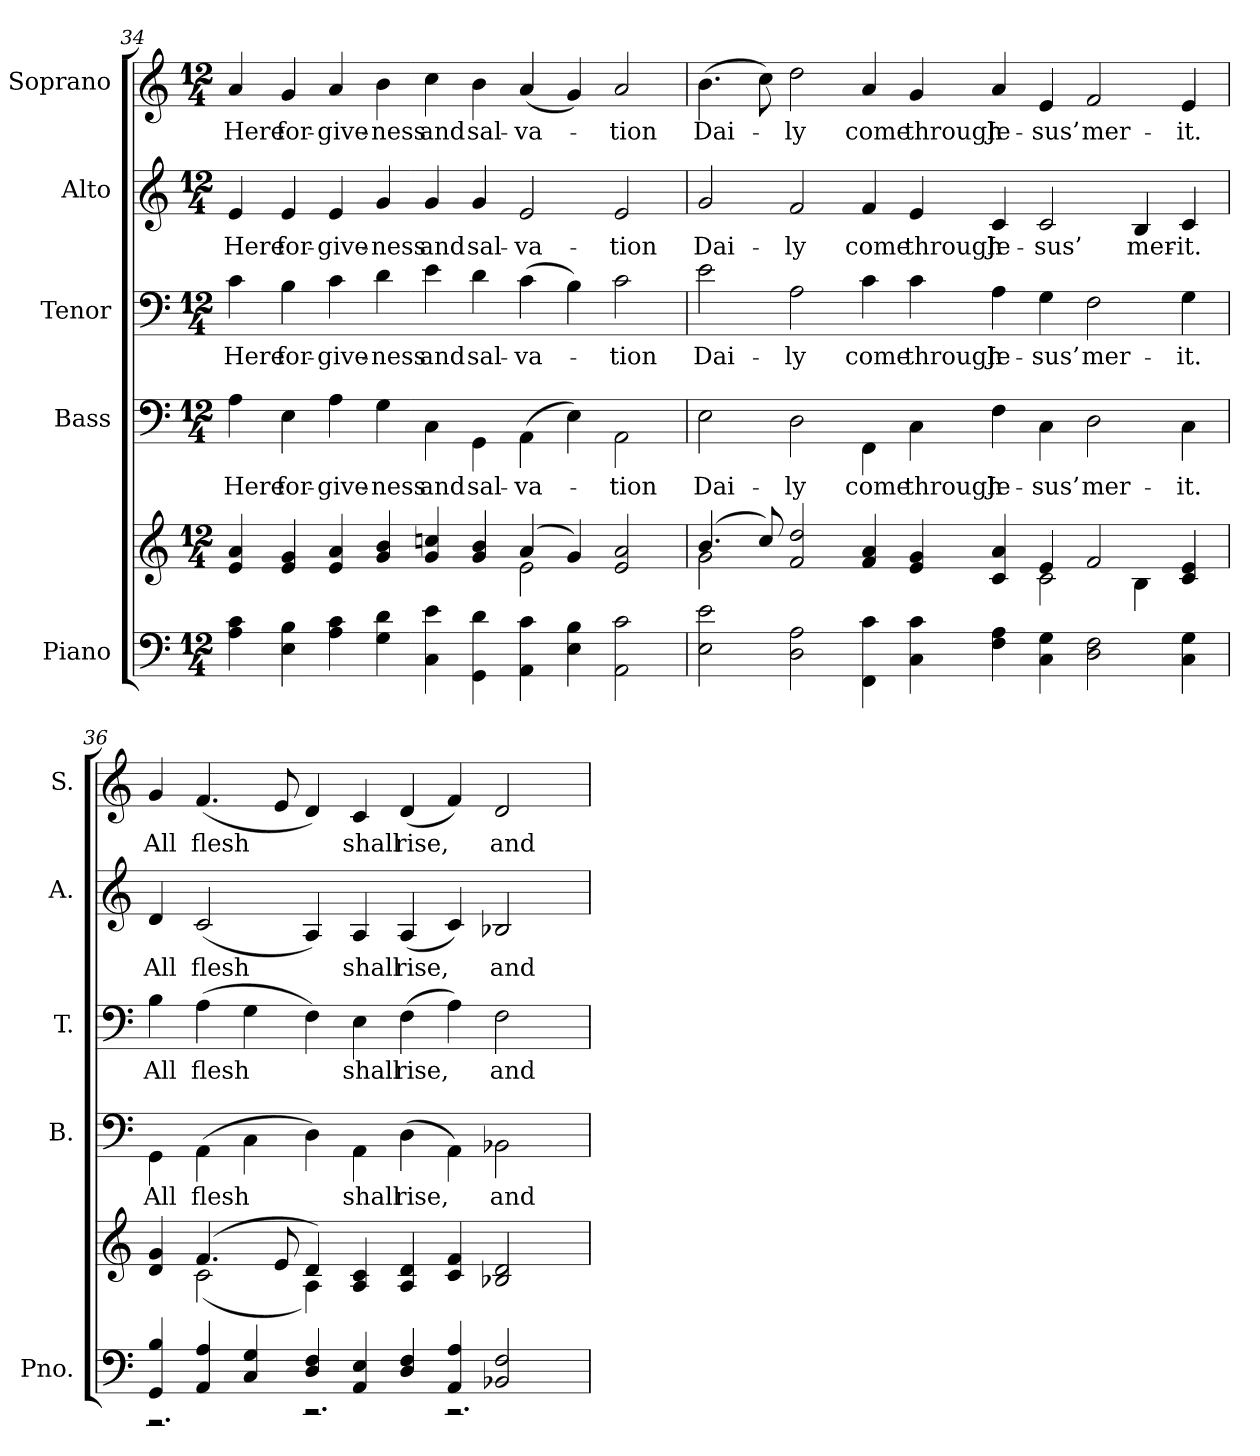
**kern	**kern	**kern	**text	**kern	**text	**kern	**text	**kern	**text
*part5	*part5	*part4	*part4	*part3	*part3	*part2	*part2	*part1	*part1
*staff6	*staff5	*staff4	*staff4	*staff3	*staff3	*staff2	*staff2	*staff1	*staff1
*I"Piano	*	*I"Bass	*	*I"Tenor	*	*I"Alto	*	*I"Soprano	*
*I'Pno.	*	*I'B.	*	*I'T.	*	*I'A.	*	*I'S.	*
!!LO:LB:g=z
*clefF4	*clefG2	*clefF4	*	*clefF4	*	*clefG2	*	*clefG2	*
*k[]	*k[]	*k[]	*	*k[]	*	*k[]	*	*k[]	*
*C:	*C:	*C:	*	*C:	*	*C:	*	*C:	*
*M12/4	*M12/4	*M12/4	*	*M12/4	*	*M12/4	*	*M12/4	*
=34	=34	=34	=34	=34	=34	=34	=34	=34	=34
*	*^	*	*	*	*	*	*	*	*
!	!	!	!	!LO:LY:b:color=#000000	!	!	!	!	!	!
!	!	!	!	!	!	!LO:LY:b:color=#000000	!	!	!	!
!	!	!	!	!	!	!	!	!LO:LY:b:color=#000000	!	!
!	!	!	!	!	!	!	!	!	!	!LO:LY:b:color=#000000
4Ai\ 4ci	4ei/ 4ai	1ryy	4Ai\	Here	4ci\	Here	4ei/	Here	4ai/	Here
!	!	!	!	!LO:LY:b:color=#000000	!	!	!	!	!	!
!	!	!	!	!	!	!LO:LY:b:color=#000000	!	!	!	!
!	!	!	!	!	!	!	!	!LO:LY:b:color=#000000	!	!
!	!	!	!	!	!	!	!	!	!	!LO:LY:b:color=#000000
4Ei\ 4Bi	4ei/ 4gi	.	4Ei\	for-	4Bi\	for-	4ei/	for-	4gi/	for-
!	!	!	!	!LO:LY:b:color=#000000	!	!	!	!	!	!
!	!	!	!	!	!	!LO:LY:b:color=#000000	!	!	!	!
!	!	!	!	!	!	!	!	!LO:LY:b:color=#000000	!	!
!	!	!	!	!	!	!	!	!	!	!LO:LY:b:color=#000000
4Ai\ 4ci	4ei/ 4ai	.	4Ai\	-give-	4ci\	-give-	4ei/	-give-	4ai/	-give-
!	!	!	!	!LO:LY:b:color=#000000	!	!	!	!	!	!
!	!	!	!	!	!	!LO:LY:b:color=#000000	!	!	!	!
!	!	!	!	!	!	!	!	!LO:LY:b:color=#000000	!	!
!	!	!	!	!	!	!	!	!	!	!LO:LY:b:color=#000000
4Gi\ 4di	4gi/ 4bi	.	4Gi\	-ness	4di\	-ness	4gi/	-ness	4bi\	-ness
!	!	!	!	!LO:LY:b:color=#000000	!	!	!	!	!	!
!	!	!	!	!	!	!LO:LY:b:color=#000000	!	!	!	!
!	!	!	!	!	!	!	!	!LO:LY:b:color=#000000	!	!
!	!	!	!	!	!	!	!	!	!	!LO:LY:b:color=#000000
4Ci\ 4ei	4gi/ 4ccni	2ryy	4Ci\	and	4ei\	and	4gi/	and	4cci\	and
!	!	!	!	!LO:LY:b:color=#000000	!	!	!	!	!	!
!	!	!	!	!	!	!LO:LY:b:color=#000000	!	!	!	!
!	!	!	!	!	!	!	!	!LO:LY:b:color=#000000	!	!
!	!	!	!	!	!	!	!	!	!	!LO:LY:b:color=#000000
4GGi\ 4di	4gi/ 4bi	.	4GGi\	sal-	4di\	sal-	4gi/	sal-	4bi\	sal-
!	!	!	!	!LO:LY:b:color=#000000	!	!	!	!	!	!
!	!	!	!	!	!	!LO:LY:b:color=#000000	!	!	!	!
!	!	!	!	!	!	!	!	!LO:LY:b:color=#000000	!	!
!	!	!	!	!	!	!	!	!	!	!LO:LY:b:color=#000000
4AAi\ 4ci	(4ai/	2ei\	(4AAi\	-va-	(4ci\	-va-	2ei/	-va-	(4ai/	-va-
4Ei\ 4Bi	4gi/)	.	4Ei\)	.	4Bi\)	.	.	.	4gi/)	.
!	!	!	!	!LO:LY:b:color=#000000	!	!	!	!	!	!
!	!	!	!	!	!	!LO:LY:b:color=#000000	!	!	!	!
!	!	!	!	!	!	!	!	!LO:LY:b:color=#000000	!	!
!	!	!	!	!	!	!	!	!	!	!LO:LY:b:color=#000000
2AAi\ 2ci	2ei/ 2ai	2ryy	2AAi\	-tion	2ci\	-tion	2ei/	-tion	2ai/	-tion
!!LO:PB:g=z
=35	=35	=35	=35	=35	=35	=35	=35	=35	=35	=35
!	!	!	!	!LO:LY:b:color=#000000	!	!	!	!	!	!
!	!	!	!	!	!	!LO:LY:b:color=#000000	!	!	!	!
!	!	!	!	!	!	!	!	!LO:LY:b:color=#000000	!	!
!	!	!	!	!	!	!	!	!	!	!LO:LY:b:color=#000000
2Ei\ 2ei	(4.bi/	2gi\	2Ei\	Dai-	2ei\	Dai-	2gi/	Dai-	(4.bi\	Dai-
.	8cci/)	.	.	.	.	.	.	.	8cci\)	.
!	!	!	!	!LO:LY:b:color=#000000	!	!	!	!	!	!
!	!	!	!	!	!	!LO:LY:b:color=#000000	!	!	!	!
!	!	!	!	!	!	!	!	!LO:LY:b:color=#000000	!	!
!	!	!	!	!	!	!	!	!	!	!LO:LY:b:color=#000000
2Di\ 2Ai	2fi/ 2ddi	2ryy	2Di\	-ly	2Ai\	-ly	2fi/	-ly	2ddi\	-ly
!	!	!	!	!LO:LY:b:color=#000000	!	!	!	!	!	!
!	!	!	!	!	!	!LO:LY:b:color=#000000	!	!	!	!
!	!	!	!	!	!	!	!	!LO:LY:b:color=#000000	!	!
!	!	!	!	!	!	!	!	!	!	!LO:LY:b:color=#000000
4FFi\ 4ci	4fi/ 4ai	2ryy	4FFi\	come	4ci\	come	4fi/	come	4ai/	come
!	!	!	!	!LO:LY:b:color=#000000	!	!	!	!	!	!
!	!	!	!	!	!	!LO:LY:b:color=#000000	!	!	!	!
!	!	!	!	!	!	!	!	!LO:LY:b:color=#000000	!	!
!	!	!	!	!	!	!	!	!	!	!LO:LY:b:color=#000000
4Ci\ 4ci	4ei/ 4gi	.	4Ci\	through	4ci\	through	4ei/	through	4gi/	through
!	!	!	!	!LO:LY:b:color=#000000	!	!	!	!	!	!
!	!	!	!	!	!	!LO:LY:b:color=#000000	!	!	!	!
!	!	!	!	!	!	!	!	!LO:LY:b:color=#000000	!	!
!	!	!	!	!	!	!	!	!	!	!LO:LY:b:color=#000000
4Fi\ 4Ai	4ci/ 4ai	4ryy	4Fi\	Je-	4Ai\	Je-	4ci/	Je-	4ai/	Je-
!	!	!	!	!LO:LY:b:color=#000000	!	!	!	!	!	!
!	!	!	!	!	!	!LO:LY:b:color=#000000	!	!	!	!
!	!	!	!	!	!	!	!	!LO:LY:b:color=#000000	!	!
!	!	!	!	!	!	!	!	!	!	!LO:LY:b:color=#000000
4Ci\ 4Gi	4ei/	2ci\	4Ci\	-sus’	4Gi\	-sus’	2ci/	-sus’	4ei/	-sus’
!	!	!	!	!LO:LY:b:color=#000000	!	!	!	!	!	!
!	!	!	!	!	!	!LO:LY:b:color=#000000	!	!	!	!
!	!	!	!	!	!	!	!	!	!	!LO:LY:b:color=#000000
2Di\ 2Fi	2fi/	.	2Di\	mer-	2Fi\	mer-	.	.	2fi/	mer-
!	!	!	!	!	!	!	!	!LO:LY:b:color=#000000	!	!
.	.	4Bi\	.	.	.	.	4Bi/	mer-	.	.
!	!	!	!	!LO:LY:b:color=#000000	!	!	!	!	!	!
!	!	!	!	!	!	!LO:LY:b:color=#000000	!	!	!	!
!	!	!	!	!	!	!	!	!LO:LY:b:color=#000000	!	!
!	!	!	!	!	!	!	!	!	!	!LO:LY:b:color=#000000
4Ci\ 4Gi	4ci/ 4ei	4ryy	4Ci\	-it.	4Gi\	-it.	4ci/	-it.	4ei/	-it.
!!LO:PB:g=z
=36	=36	=36	=36	=36	=36	=36	=36	=36	=36	=36
*^	*	*	*	*	*	*	*	*	*	*
!	!	!	!	!	!LO:LY:b:color=#000000	!	!	!	!	!	!
!	!	!	!	!	!	!	!LO:LY:b:color=#000000	!	!	!	!
!	!	!	!	!	!	!	!	!	!LO:LY:b:color=#000000	!	!
!	!	!	!	!	!	!	!	!	!	!	!LO:LY:b:color=#000000
4GGi/ 4Bi	2.r	4di/ 4gi	4ryy	4GGi\	All	4Bi\	All	4di/	All	4gi/	All
!	!	!	!	!	!LO:LY:b:color=#000000	!	!	!	!	!	!
!	!	!	!	!	!	!	!LO:LY:b:color=#000000	!	!	!	!
!	!	!	!	!	!	!	!	!	!LO:LY:b:color=#000000	!	!
!	!	!	!	!	!	!	!	!	!	!	!LO:LY:b:color=#000000
4AAi/ 4Ai	.	(4.fi/	(2ci\	(4AAi\	flesh	(4Ai\	flesh	(2ci/	flesh	(4.fi/	flesh
4Ci/ 4Gi	.	.	.	4Ci\	.	4Gi\	.	.	.	.	.
.	.	8ei/	.	.	.	.	.	.	.	8ei/	.
4Di/ 4Fi	2.r	4di/)	4Ai\)	4Di\)	.	4Fi\)	.	4Ai/)	.	4di/)	.
!	!	!	!	!	!LO:LY:b:color=#000000	!	!	!	!	!	!
!	!	!	!	!	!	!	!LO:LY:b:color=#000000	!	!	!	!
!	!	!	!	!	!	!	!	!	!LO:LY:b:color=#000000	!	!
!	!	!	!	!	!	!	!	!	!	!	!LO:LY:b:color=#000000
4AAi/ 4Ei	.	4Ai/ 4ci	1ryy	4AAi\	shall	4Ei\	shall	4Ai/	shall	4ci/	shall
!	!	!	!	!	!LO:LY:b:color=#000000	!	!	!	!	!	!
!	!	!	!	!	!	!	!LO:LY:b:color=#000000	!	!	!	!
!	!	!	!	!	!	!	!	!	!LO:LY:b:color=#000000	!	!
!	!	!	!	!	!	!	!	!	!	!	!LO:LY:b:color=#000000
4Di/ 4Fi	.	((4Ai/ 4di	.	(4Di\	rise,	(4Fi\	rise,	(4Ai/	rise,	(4di/	rise,
4AAi/ 4Ai	2.r	4ci/ 4fi	.	4AAi\)	.	4Ai\)	.	4ci/)	.	4fi/)	.
!	!	!	!	!	!LO:LY:b:color=#000000	!	!	!	!	!	!
!	!	!	!	!	!	!	!LO:LY:b:color=#000000	!	!	!	!
!	!	!	!	!	!	!	!	!	!LO:LY:b:color=#000000	!	!
!	!	!	!	!	!	!	!	!	!	!	!LO:LY:b:color=#000000
2BB-Xi/ 2Fi	.	2B-Xi/ 2di	.	2BB-Xi\	and	2Fi\	and	2B-Xi/	and	2di/	and
.	.	.	4ryy	.	.	.	.	.	.	.	.
*v	*v	*	*	*	*	*	*	*	*	*	*
*	*v	*v	*	*	*	*	*	*	*	*
=	=	=	=	=	=	=	=	=	=
*-	*-	*-	*-	*-	*-	*-	*-	*-	*-
